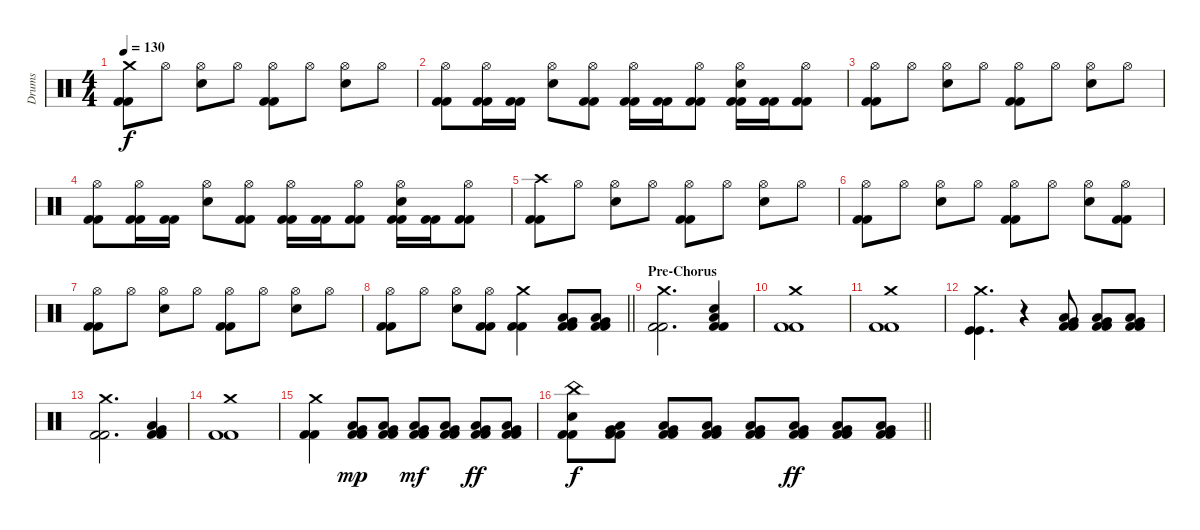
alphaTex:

\track ("Drums" "Drums") {instrument percussion}
\staff {score}
\articulation defaults
\ts (4 4)
\tempo 130
\clef neutral
\ks c
("Crash medium (hit)" "Kick (hit) 2" "Kick (hit) 2").8{dy f} "Hi-Hat (open)".8 ("Hi-Hat (open)" "Snare (hit) 2").8 "Hi-Hat (open)".8 ("Hi-Hat (open)" "Kick (hit) 2" "Kick (hit) 2").8 "Hi-Hat (open)".8 ("Hi-Hat (open)" "Snare (hit) 2").8 "Hi-Hat (open)".8 |
("Hi-Hat (open)" "Kick (hit) 2" "Kick (hit) 2").8 ("Hi-Hat (open)" "Kick (hit) 2" "Kick (hit) 2").16 ("Kick (hit) 2" "Kick (hit) 2").16 ("Hi-Hat (open)" "Snare (hit) 2").8 ("Hi-Hat (open)" "Kick (hit) 2" "Kick (hit) 2").8 ("Hi-Hat (open)" "Kick (hit) 2" "Kick (hit) 2").16 ("Kick (hit) 2" "Kick (hit) 2").16 ("Hi-Hat (open)" "Kick (hit) 2" "Kick (hit) 2").8 ("Hi-Hat (open)" "Snare (hit) 2" "Kick (hit) 2" "Kick (hit) 2").16 ("Kick (hit) 2" "Kick (hit) 2").16 ("Hi-Hat (open)" "Kick (hit) 2" "Kick (hit) 2").8 |
("Hi-Hat (open)" "Kick (hit) 2" "Kick (hit) 2").8 "Hi-Hat (open)".8 ("Hi-Hat (open)" "Snare (hit) 2").8 "Hi-Hat (open)".8 ("Hi-Hat (open)" "Kick (hit) 2" "Kick (hit) 2").8 "Hi-Hat (open)".8 ("Hi-Hat (open)" "Snare (hit) 2").8 "Hi-Hat (open)".8 |
("Hi-Hat (open)" "Kick (hit) 2" "Kick (hit) 2").8 ("Hi-Hat (open)" "Kick (hit) 2" "Kick (hit) 2").16 ("Kick (hit) 2" "Kick (hit) 2").16 ("Hi-Hat (open)" "Snare (hit) 2").8 ("Hi-Hat (open)" "Kick (hit) 2" "Kick (hit) 2").8 ("Hi-Hat (open)" "Kick (hit) 2" "Kick (hit) 2").16 ("Kick (hit) 2" "Kick (hit) 2").16 ("Hi-Hat (open)" "Kick (hit) 2" "Kick (hit) 2").8 ("Hi-Hat (open)" "Snare (hit) 2" "Kick (hit) 2" "Kick (hit) 2").16 ("Kick (hit) 2" "Kick (hit) 2").16 ("Hi-Hat (open)" "Kick (hit) 2" "Kick (hit) 2").8 |
("Crash high (hit)" "Kick (hit) 2" "Kick (hit) 2").8 "Hi-Hat (open)".8 ("Hi-Hat (open)" "Snare (hit) 2").8 "Hi-Hat (open)".8 ("Hi-Hat (open)" "Kick (hit) 2" "Kick (hit) 2").8 "Hi-Hat (open)".8 ("Hi-Hat (open)" "Snare (hit) 2").8 "Hi-Hat (open)".8 |
("Hi-Hat (open)" "Kick (hit) 2" "Kick (hit) 2").8 "Hi-Hat (open)".8 ("Hi-Hat (open)" "Snare (hit) 2").8 "Hi-Hat (open)".8 ("Hi-Hat (open)" "Kick (hit) 2" "Kick (hit) 2").8 "Hi-Hat (open)".8 ("Hi-Hat (open)" "Snare (hit) 2").8 ("Hi-Hat (open)" "Kick (hit) 2" "Kick (hit) 2").8 |
("Hi-Hat (open)" "Kick (hit) 2" "Kick (hit) 2").8 "Hi-Hat (open)".8 ("Hi-Hat (open)" "Snare (hit) 2").8 "Hi-Hat (open)".8 ("Hi-Hat (open)" "Kick (hit) 2" "Kick (hit) 2").8 "Hi-Hat (open)".8 ("Hi-Hat (open)" "Snare (hit) 2").8 "Hi-Hat (open)".8 |
\barLineRight lightlight
("Hi-Hat (open)" "Kick (hit) 2" "Kick (hit) 2").8 "Hi-Hat (open)".8 ("Hi-Hat (open)" "Snare (hit) 2").8 ("Hi-Hat (open)" "Kick (hit) 2" "Kick (hit) 2").8 ("Crash medium (hit)" "Kick (hit) 2" "Kick (hit) 2").4 ("Low Tom (hit)" "Very Low Tom (hit)" "Kick (hit) 2" "Kick (hit) 2").8 ("Low Tom (hit)" "Very Low Tom (hit)" "Kick (hit) 2" "Kick (hit) 2").8 |
\section ("" "Pre-Chorus")
("Crash medium (hit)" "Kick (hit) 2" "Kick (hit) 2").2{d} ("Low Tom (hit)" "Snare (hit) 2" "Kick (hit) 2" "Kick (hit) 2").4 |
("Crash medium (hit)" "Kick (hit) 2" "Kick (hit) 2").1 |
("Crash medium (hit)" "Kick (hit) 2" "Kick (hit) 2").1 |
("Crash medium (hit)" "Kick (hit)" "Kick (hit)").4{d} r.4 ("Kick (hit) 2" "Low Tom (hit)" "Very Low Tom (hit)" "Kick (hit) 2").8 ("Kick (hit) 2" "Low Tom (hit)" "Very Low Tom (hit)" "Kick (hit) 2").8 ("Kick (hit) 2" "Low Tom (hit)" "Very Low Tom (hit)" "Kick (hit) 2").8 |
("Crash medium (hit)" "Kick (hit) 2" "Kick (hit) 2").2{d} ("Low Tom (hit)" "Very Low Tom (hit)" "Kick (hit) 2" "Kick (hit) 2").4 |
("Crash medium (hit)" "Kick (hit) 2" "Kick (hit) 2").1 |
("Crash medium (hit)" "Kick (hit) 2" "Kick (hit) 2").4 ("Kick (hit) 2" "Low Tom (hit)" "Very Low Tom (hit)" "Kick (hit) 2").8{dy mp} ("Kick (hit) 2" "Low Tom (hit)" "Very Low Tom (hit)" "Kick (hit) 2").8 ("Kick (hit) 2" "Low Tom (hit)" "Very Low Tom (hit)" "Kick (hit) 2").8{dy mf} ("Kick (hit) 2" "Low Tom (hit)" "Very Low Tom (hit)" "Kick (hit) 2").8 ("Kick (hit) 2" "Low Tom (hit)" "Very Low Tom (hit)" "Kick (hit) 2").8{dy ff} ("Kick (hit) 2" "Low Tom (hit)" "Very Low Tom (hit)" "Kick (hit) 2").8 |
\barLineRight lightlight
("China (hit)" "Snare (hit) 2" "Kick (hit) 2" "Kick (hit) 2").8{dy f} ("Kick (hit) 2" "Low Floor Tom (hit)" "Very Low Tom (hit)" "Kick (hit) 2").8 ("Kick (hit) 2" "Low Floor Tom (hit)" "Very Low Tom (hit)" "Kick (hit) 2").8 ("Kick (hit) 2" "Low Floor Tom (hit)" "Very Low Tom (hit)" "Kick (hit) 2").8 ("Kick (hit) 2" "Low Floor Tom (hit)" "Very Low Tom (hit)" "Kick (hit) 2").8 ("Kick (hit) 2" "Low Floor Tom (hit)" "Very Low Tom (hit)" "Kick (hit) 2").8{dy ff} ("Kick (hit) 2" "Low Floor Tom (hit)" "Very Low Tom (hit)" "Kick (hit) 2").8 ("Kick (hit) 2" "Low Floor Tom (hit)" "Very Low Tom (hit)" "Kick (hit) 2").8
